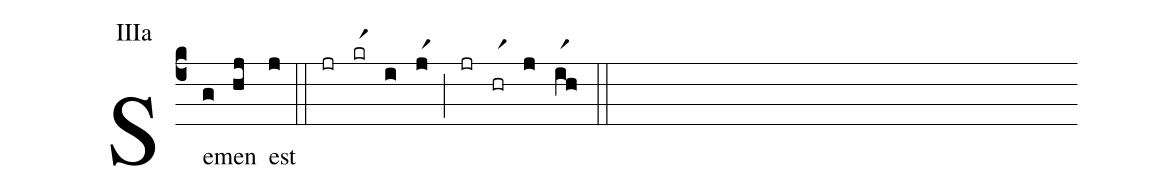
annotation: IIIa;
%%
(c4) Se(g)men(hj) est(j) (::) (jr)(krr1)(i)(jr1)(;)(jr)(hrr1)(j)(ir1h)(::)
